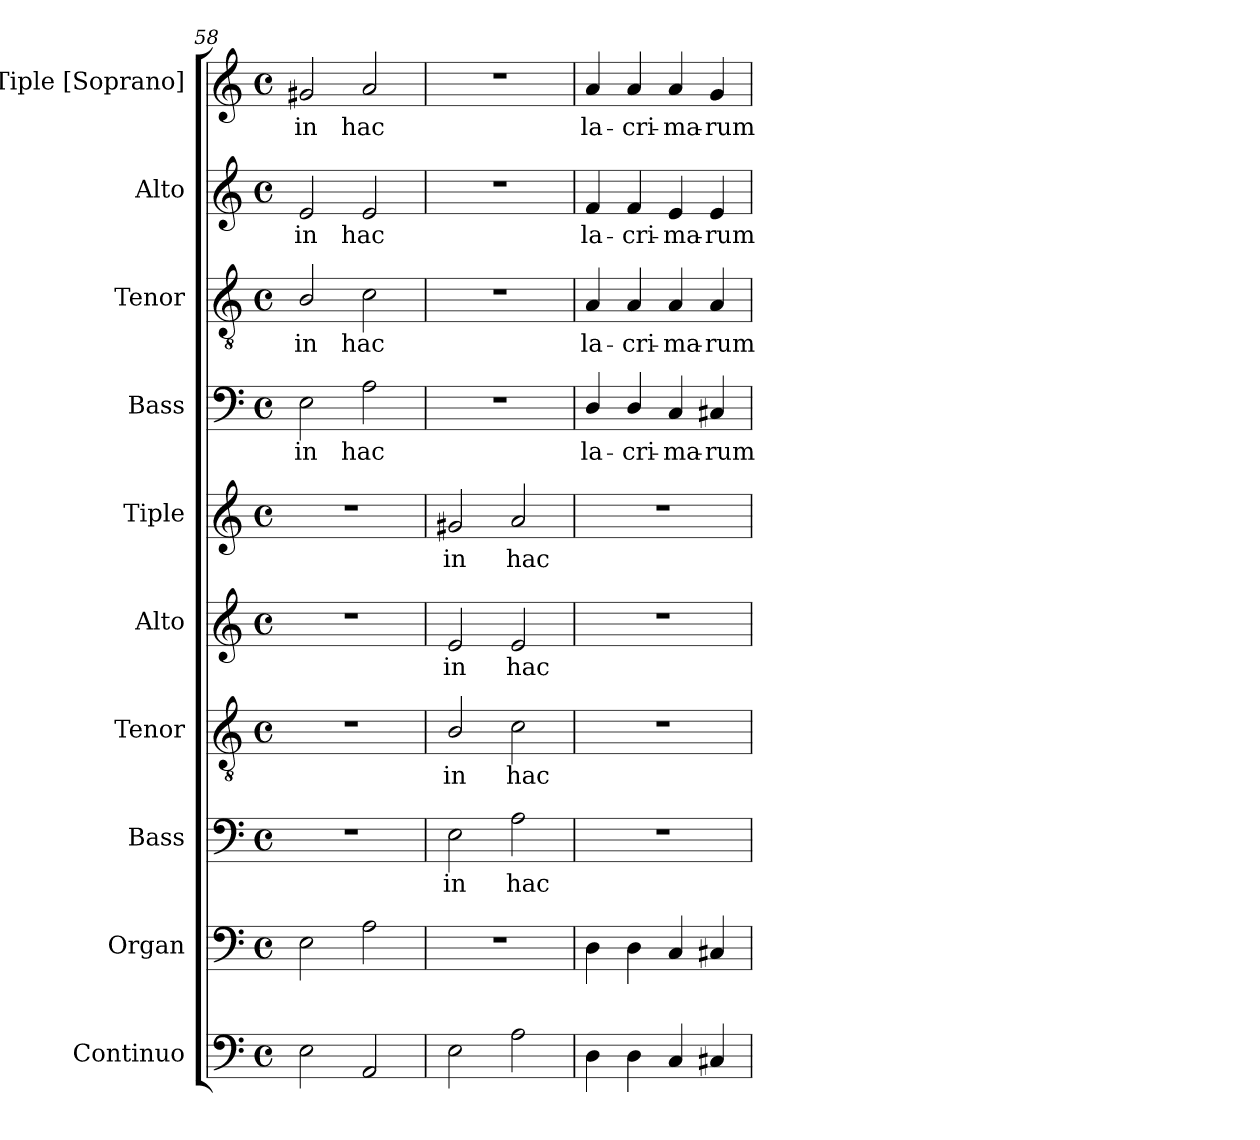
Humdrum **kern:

**kern	**kern	**kern	**text	**kern	**text	**kern	**text	**kern	**text	**kern	**text	**kern	**text	**kern	**text	**kern	**text
*part10	*part9	*part8	*part8	*part7	*part7	*part6	*part6	*part5	*part5	*part4	*part4	*part3	*part3	*part2	*part2	*part1	*part1
*staff10	*staff9	*staff8	*staff8	*staff7	*staff7	*staff6	*staff6	*staff5	*staff5	*staff4	*staff4	*staff3	*staff3	*staff2	*staff2	*staff1	*staff1
*I"Continuo	*I"Organ	*I"Bass	*	*I"Tenor	*	*I"Alto	*	*I"Tiple	*	*I"Bass	*	*I"Tenor	*	*I"Alto	*	*I"Tiple [Soprano]	*
*I'Cont.	*I'Org.	*I'B.	*	*I'T.	*	*I'A.	*	*	*	*I'B.	*	*I'T.	*	*I'A.	*	*I'S.	*
!!LO:PB:g=z
*clefF4	*clefF4	*clefF4	*	*clefGv2	*	*clefG2	*	*clefG2	*	*clefF4	*	*clefGv2	*	*clefG2	*	*clefG2	*
*	*	*	*	*ITrd7c12	*	*	*	*	*	*	*	*ITrd7c12	*	*	*	*	*
*k[]	*k[]	*k[]	*	*k[]	*	*k[]	*	*k[]	*	*k[]	*	*k[]	*	*k[]	*	*k[]	*
*C:	*C:	*C:	*	*C:	*	*C:	*	*C:	*	*C:	*	*C:	*	*C:	*	*C:	*
*M4/4	*M4/4	*M4/4	*	*M4/4	*	*M4/4	*	*M4/4	*	*M4/4	*	*M4/4	*	*M4/4	*	*M4/4	*
*met(c)	*met(c)	*met(c)	*	*met(c)	*	*met(c)	*	*met(c)	*	*met(c)	*	*met(c)	*	*met(c)	*	*met(c)	*
=58	=58	=58	=58	=58	=58	=58	=58	=58	=58	=58	=58	=58	=58	=58	=58	=58	=58
!	!	!	!	!	!	!	!	!	!	!	!LO:LY:b:color=#000000	!	!	!	!	!	!
!	!	!	!	!	!	!	!	!	!	!	!	!	!LO:LY:b:color=#000000	!	!	!	!
!	!	!	!	!	!	!	!	!	!	!	!	!	!	!	!LO:LY:b:color=#000000	!	!
!	!	!	!	!	!	!	!	!	!	!	!	!	!	!	!	!	!LO:LY:b:color=#000000
2Ei\	2Ei\	1r	.	1r	.	1r	.	1r	.	2Ei\	in	2BBi/	in	2ei/	in	2g#Xi/	in
!	!	!	!	!	!	!	!	!	!	!	!LO:LY:b:color=#000000	!	!	!	!	!	!
!	!	!	!	!	!	!	!	!	!	!	!	!	!LO:LY:b:color=#000000	!	!	!	!
!	!	!	!	!	!	!	!	!	!	!	!	!	!	!	!LO:LY:b:color=#000000	!	!
!	!	!	!	!	!	!	!	!	!	!	!	!	!	!	!	!	!LO:LY:b:color=#000000
2AAi/	2Ai\	.	.	.	.	.	.	.	.	2Ai\	hac	2Ci\	hac	2ei/	hac	2ai/	hac
=59	=59	=59	=59	=59	=59	=59	=59	=59	=59	=59	=59	=59	=59	=59	=59	=59	=59
!	!	!	!LO:LY:b:color=#000000	!	!	!	!	!	!	!	!	!	!	!	!	!	!
!	!	!	!	!	!LO:LY:b:color=#000000	!	!	!	!	!	!	!	!	!	!	!	!
!	!	!	!	!	!	!	!LO:LY:b:color=#000000	!	!	!	!	!	!	!	!	!	!
!	!	!	!	!	!	!	!	!	!LO:LY:b:color=#000000	!	!	!	!	!	!	!	!
2Ei\	1r	2Ei\	in	2BBi/	in	2ei/	in	2g#Xi/	in	1r	.	1r	.	1r	.	1r	.
!	!	!	!LO:LY:b:color=#000000	!	!	!	!	!	!	!	!	!	!	!	!	!	!
!	!	!	!	!	!LO:LY:b:color=#000000	!	!	!	!	!	!	!	!	!	!	!	!
!	!	!	!	!	!	!	!LO:LY:b:color=#000000	!	!	!	!	!	!	!	!	!	!
!	!	!	!	!	!	!	!	!	!LO:LY:b:color=#000000	!	!	!	!	!	!	!	!
2Ai\	.	2Ai\	hac	2Ci\	hac	2ei/	hac	2ai/	hac	.	.	.	.	.	.	.	.
=60	=60	=60	=60	=60	=60	=60	=60	=60	=60	=60	=60	=60	=60	=60	=60	=60	=60
!	!	!	!	!	!	!	!	!	!	!	!LO:LY:b:color=#000000	!	!	!	!	!	!
!	!	!	!	!	!	!	!	!	!	!	!	!	!LO:LY:b:color=#000000	!	!	!	!
!	!	!	!	!	!	!	!	!	!	!	!	!	!	!	!LO:LY:b:color=#000000	!	!
!	!	!	!	!	!	!	!	!	!	!	!	!	!	!	!	!	!LO:LY:b:color=#000000
4Di\	4Di\	1r	.	1r	.	1r	.	1r	.	4Di/	la-	4AAi/	la-	4fi/	la-	4ai/	la-
!	!	!	!	!	!	!	!	!	!	!	!LO:LY:b:color=#000000	!	!	!	!	!	!
!	!	!	!	!	!	!	!	!	!	!	!	!	!LO:LY:b:color=#000000	!	!	!	!
!	!	!	!	!	!	!	!	!	!	!	!	!	!	!	!LO:LY:b:color=#000000	!	!
!	!	!	!	!	!	!	!	!	!	!	!	!	!	!	!	!	!LO:LY:b:color=#000000
4Di\	4Di\	.	.	.	.	.	.	.	.	4Di/	-cri-	4AAi/	-cri-	4fi/	-cri-	4ai/	-cri-
!	!	!	!	!	!	!	!	!	!	!	!LO:LY:b:color=#000000	!	!	!	!	!	!
!	!	!	!	!	!	!	!	!	!	!	!	!	!LO:LY:b:color=#000000	!	!	!	!
!	!	!	!	!	!	!	!	!	!	!	!	!	!	!	!LO:LY:b:color=#000000	!	!
!	!	!	!	!	!	!	!	!	!	!	!	!	!	!	!	!	!LO:LY:b:color=#000000
4Ci/	4Ci/	.	.	.	.	.	.	.	.	4Ci/	-ma-	4AAi/	-ma-	4ei/	-ma-	4ai/	-ma-
!	!	!	!	!	!	!	!	!	!	!	!LO:LY:b:color=#000000	!	!	!	!	!	!
!	!	!	!	!	!	!	!	!	!	!	!	!	!LO:LY:b:color=#000000	!	!	!	!
!	!	!	!	!	!	!	!	!	!	!	!	!	!	!	!LO:LY:b:color=#000000	!	!
!	!	!	!	!	!	!	!	!	!	!	!	!	!	!	!	!	!LO:LY:b:color=#000000
4C#Xi/	4C#Xi/	.	.	.	.	.	.	.	.	4C#Xi/	-rum	4AAi/	-rum	4ei/	-rum	4gi/	-rum
=	=	=	=	=	=	=	=	=	=	=	=	=	=	=	=	=	=
*-	*-	*-	*-	*-	*-	*-	*-	*-	*-	*-	*-	*-	*-	*-	*-	*-	*-
